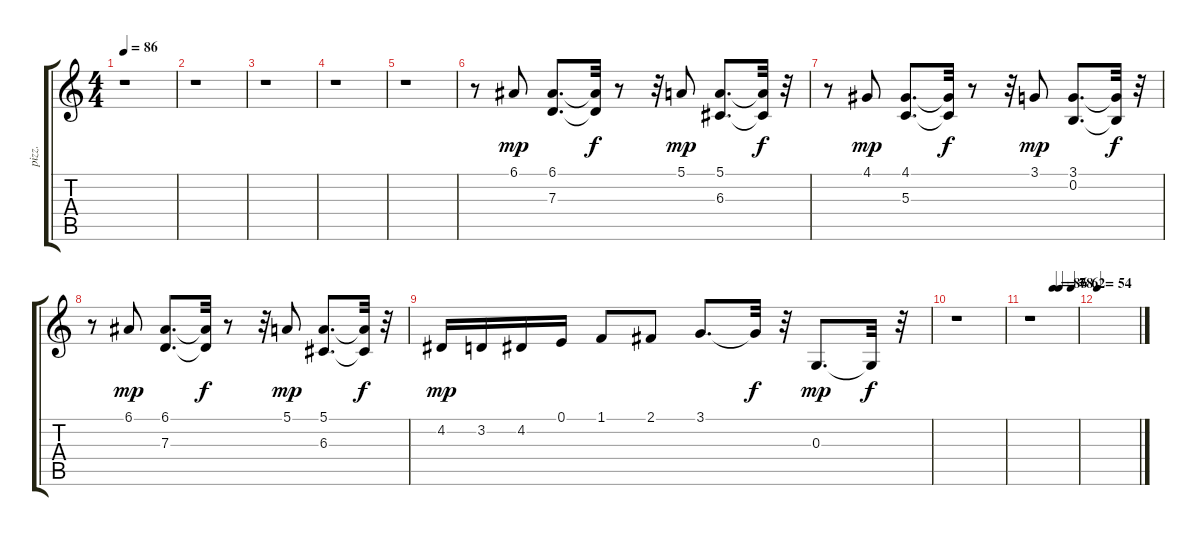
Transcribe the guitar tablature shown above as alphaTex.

\track ("pizz." "pizz.") {instrument pizzicatostrings}
\staff {score tabs}
\tuning (E4 B3 G3 D3 A2 E2) {hide}
\ts (4 4)
\tempo 86
\clef g2
\ks c
r.1{dy mp instrument pizzicatostrings} |
r.1 |
r.1 |
r.1 |
r.1 |
r.8 6.1.8 (6.1 7.3).8{d} (6.1{t} 7.3{t}).32{dy f} r.8 r.32 5.1.8{dy mp} (5.1 6.3).8{d} (5.1{t} 6.3{t}).32{dy f} r.32 |
r.8 4.1.8{dy mp} (4.1 5.3).8{d} (4.1{t} 5.3{t}).32{dy f} r.8 r.32 3.1.8{dy mp} (3.1 0.2).8{d} (3.1{t} 0.2{t}).32{dy f} r.32 |
r.8 6.1.8{dy mp} (6.1 7.3).8{d} (6.1{t} 7.3{t}).32{dy f} r.8 r.32 5.1.8{dy mp} (5.1 6.3).8{d} (5.1{t} 6.3{t}).32{dy f} r.32 |
4.2.16{dy mp} 3.2.16 4.2.16 0.1.16 1.1.8 2.1.8 3.1.8{d} 3.1{t}.32{dy f} r.32 0.3.8{d dy mp} 0.3{t}.32{dy f} r.32 |
r.1 |
\tempo (86 0.5)
\tempo (78 0.625)
\tempo (62 0.875)
r.1 |
\tempo 54
